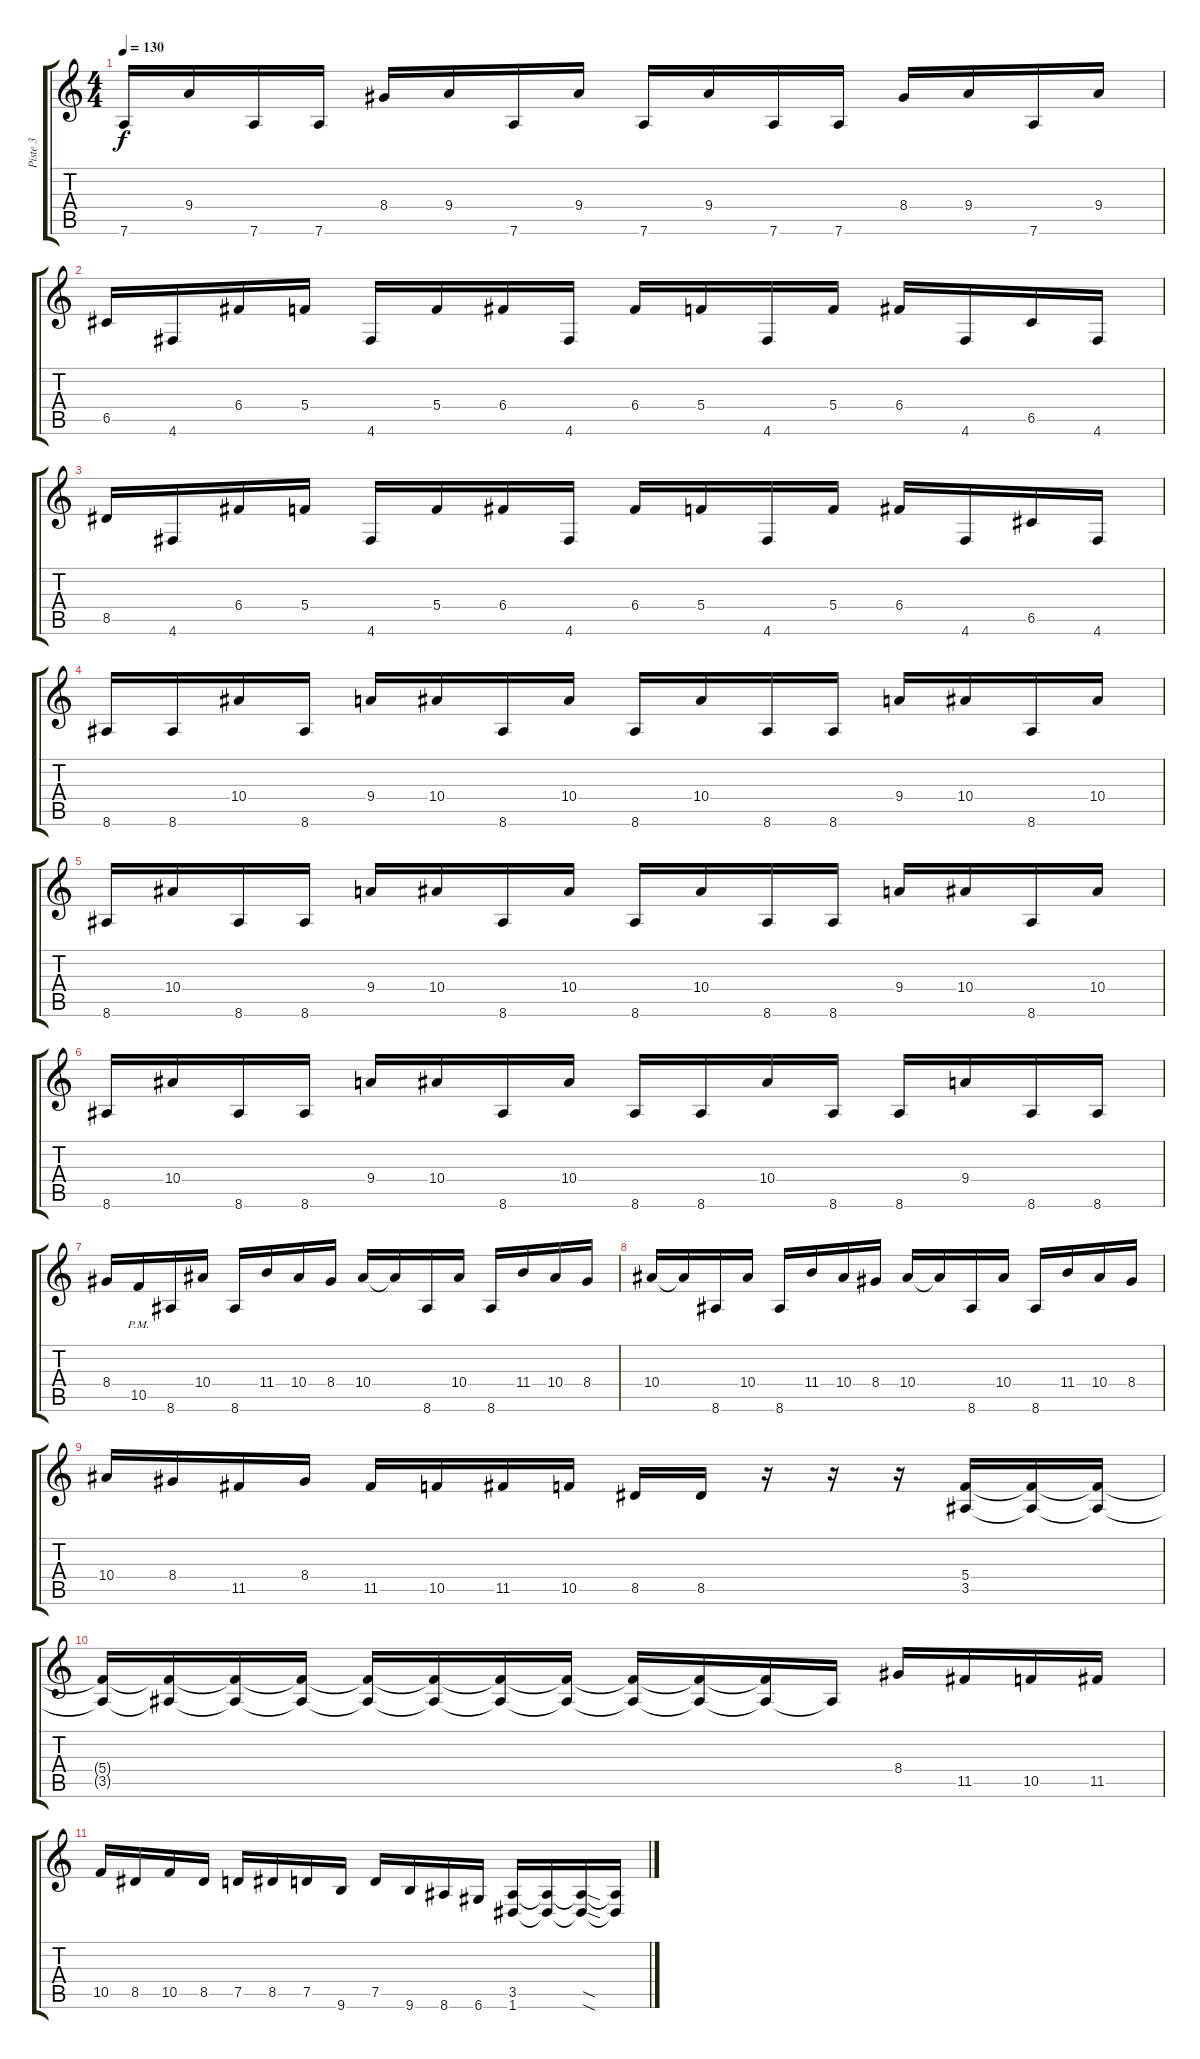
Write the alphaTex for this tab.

\track ("Piste 3" "Piste 3") {instrument distortionguitar}
\staff {score tabs}
\tuning (D4 A3 F3 C3 G2 D2) {hide}
\ts (4 4)
\tempo 130
\clef g2
\ks c
7.6.16{dy f} 9.4.16 7.6.16 7.6.16 8.4.16 9.4.16 7.6.16 9.4.16 7.6.16 9.4.16 7.6.16 7.6.16 8.4.16 9.4.16 7.6.16 9.4.16 |
6.5.16 4.6.16 6.4.16 5.4.16 4.6.16 5.4.16 6.4.16 4.6.16 6.4.16 5.4.16 4.6.16 5.4.16 6.4.16 4.6.16 6.5.16 4.6.16 |
8.5.16 4.6.16 6.4.16 5.4.16 4.6.16 5.4.16 6.4.16 4.6.16 6.4.16 5.4.16 4.6.16 5.4.16 6.4.16 4.6.16 6.5.16 4.6.16 |
8.6.16 8.6.16 10.4.16 8.6.16 9.4.16 10.4.16 8.6.16 10.4.16 8.6.16 10.4.16 8.6.16 8.6.16 9.4.16 10.4.16 8.6.16 10.4.16 |
8.6.16 10.4.16 8.6.16 8.6.16 9.4.16 10.4.16 8.6.16 10.4.16 8.6.16 10.4.16 8.6.16 8.6.16 9.4.16 10.4.16 8.6.16 10.4.16 |
8.6.16 10.4.16 8.6.16 8.6.16 9.4.16 10.4.16 8.6.16 10.4.16 8.6.16 8.6.16 10.4.16 8.6.16 8.6.16 9.4.16 8.6.16 8.6.16 |
8.4.16 10.5{pm}.16 8.6.16 10.4.16 8.6.16 11.4.16 10.4.16 8.4.16 10.4.16 10.4{t}.16 8.6.16 10.4.16 8.6.16 11.4.16 10.4.16 8.4.16 |
10.4.16 10.4{t}.16 8.6.16 10.4.16 8.6.16 11.4.16 10.4.16 8.4.16 10.4.16 10.4{t}.16 8.6.16 10.4.16 8.6.16 11.4.16 10.4.16 8.4.16 |
10.4.16 8.4.16 11.5.16 8.4.16 11.5.16 10.5.16 11.5.16 10.5.16 8.5.16 8.5.16 r.16 r.16 r.16 (5.4 3.5).16 (5.4{t} 3.5{t}).16 (5.4{t} 3.5{t}).16 |
(5.4{t} 3.5{t}).16 (5.4{t} 3.5{t}).16 (5.4{t} 3.5{t}).16 (5.4{t} 3.5{t}).16 (5.4{t} 3.5{t}).16 (5.4{t} 3.5{t}).16 (5.4{t} 3.5{t}).16 (5.4{t} 3.5{t}).16 (5.4{t} 3.5{t}).16 (5.4{t} 3.5{t}).16 (5.4{t} 3.5{t}).16 3.5{t}.16 8.4.16 11.5.16 10.5.16 11.5.16 |
10.5.16 8.5.16 10.5.16 8.5.16 7.5.16 8.5.16 7.5.16 9.6.16 7.5.16 9.6.16 8.6.16 6.6.16 (3.5 1.6).16 (3.5{t} 1.6{t}).16 (3.5{sod t} 1.6{sod t}).16 (3.5{t} 1.6{t}).16
